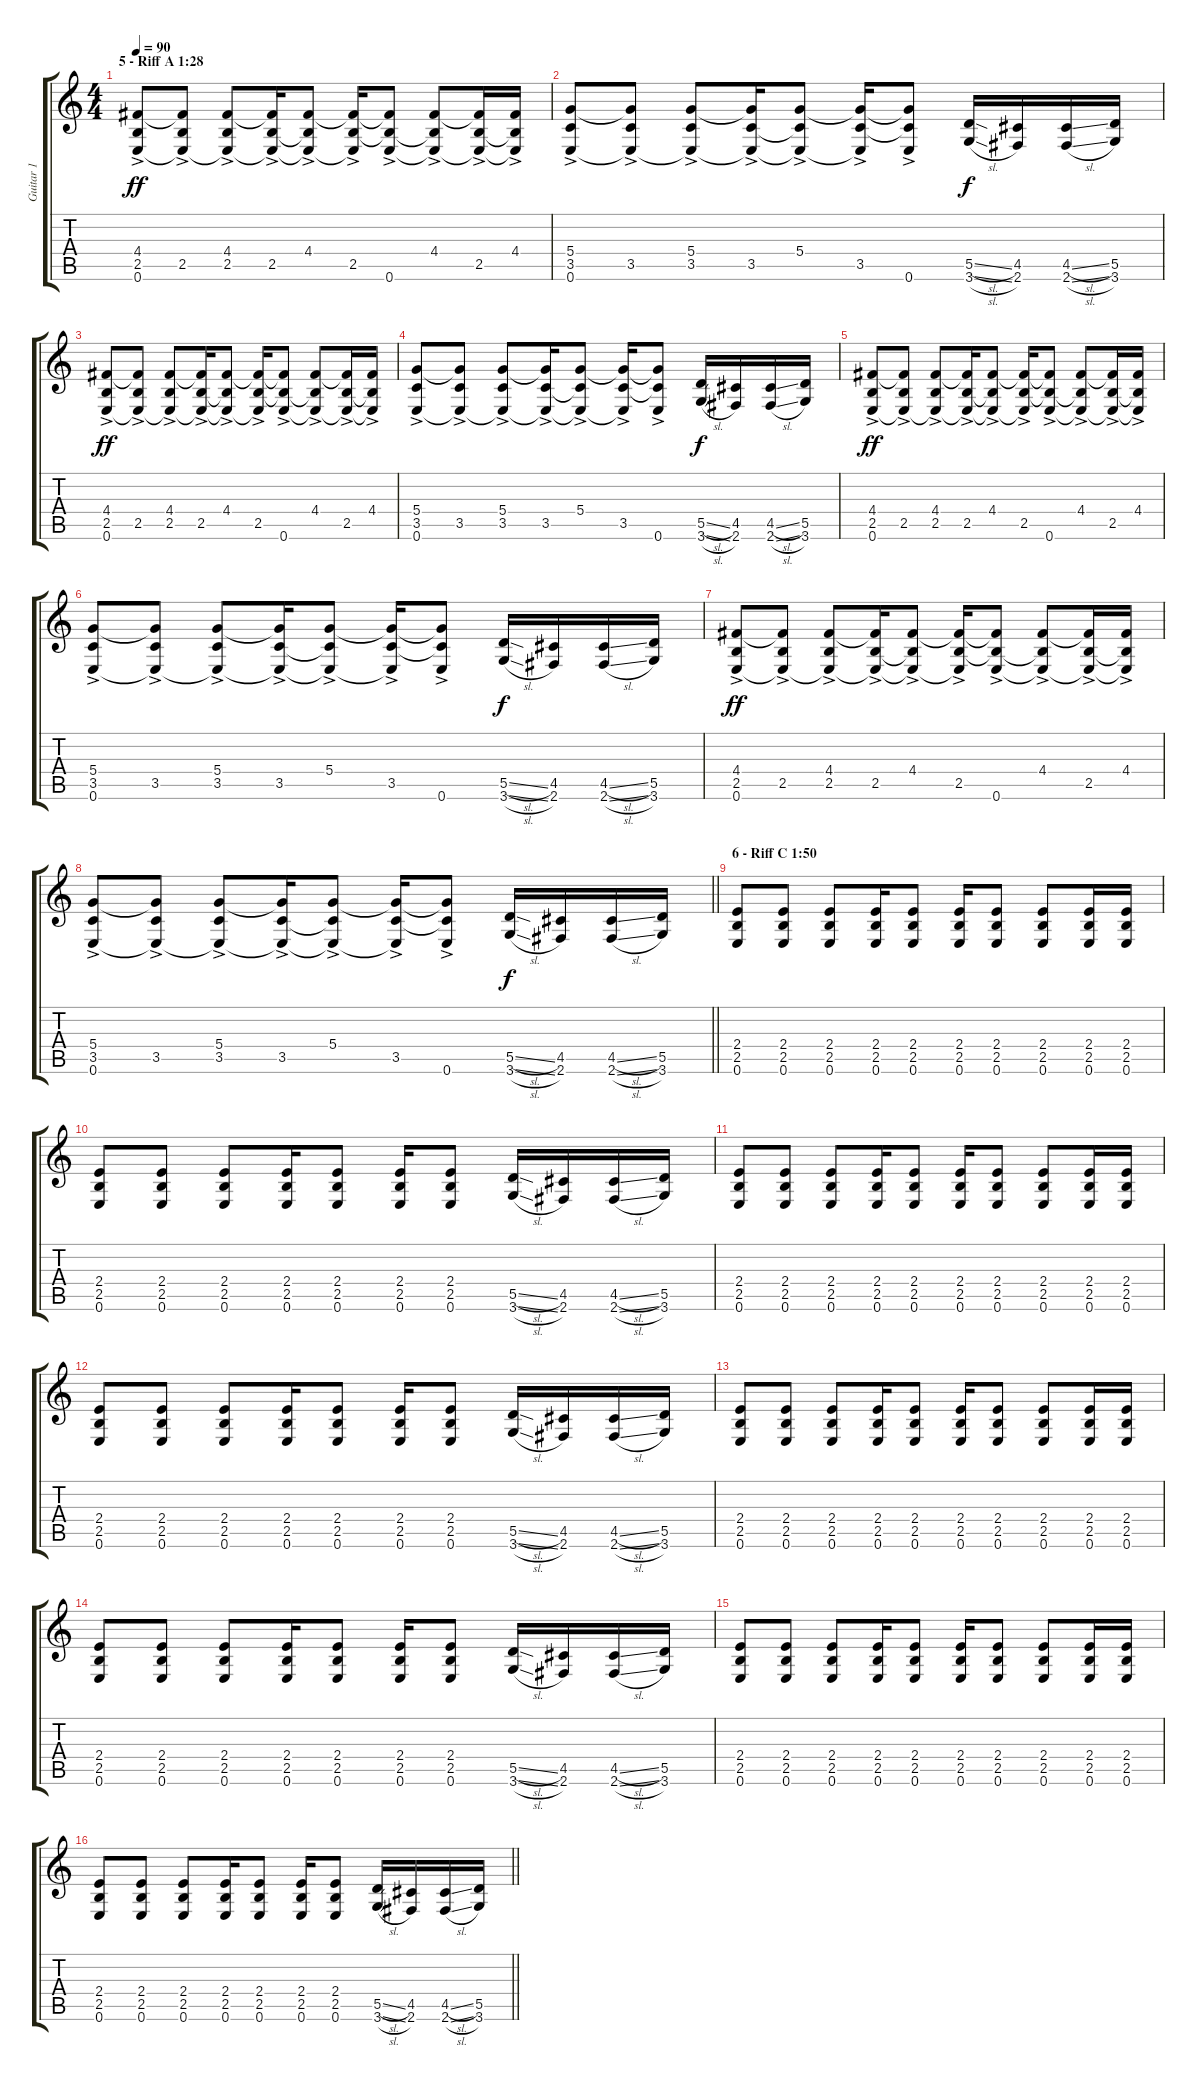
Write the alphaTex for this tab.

\track ("Guitar 1" "Guitar 1") {instrument distortionguitar}
\staff {score tabs}
\tuning (E4 B3 G3 D3 A2 E2) {hide}
\ts (4 4)
\section ("" "5 - Riff A 1:28")
\tempo 90
\clef g2
\ks c
(4.4 2.5 0.6{ac}).8{dy ff} (4.4{t} 2.5{ac} 0.6{t}).8 (4.4{ac} 2.5 0.6{t}).8 (4.4{t} 2.5{ac} 0.6{t}).16 (4.4{ac} 2.5{t} 0.6{t}).8 (4.4{t} 2.5{ac} 0.6{t}).16 (4.4{t} 2.5{t} 0.6{ac}).8 (4.4{ac} 2.5{t} 0.6{t}).8 (4.4{t} 2.5{ac} 0.6{t}).16 (4.4{ac} 2.5{t} 0.6{t}).16 |
(5.4 3.5 0.6{ac}).8 (5.4{t} 3.5{ac} 0.6{t}).8 (5.4{ac} 3.5 0.6{t}).8 (5.4{t} 3.5{ac} 0.6{t}).16 (5.4{ac} 3.5{t} 0.6{t}).8 (5.4{t} 3.5{ac} 0.6{t}).16 (5.4{t} 3.5{t} 0.6{ac}).8 (5.5{sl} 3.6{sl}).16{dy f} (4.5 2.6).16 (4.5{sl} 2.6{sl}).16 (5.5 3.6).16 |
(4.4 2.5 0.6{ac}).8{dy ff} (4.4{t} 2.5{ac} 0.6{t}).8 (4.4{ac} 2.5 0.6{t}).8 (4.4{t} 2.5{ac} 0.6{t}).16 (4.4{ac} 2.5{t} 0.6{t}).8 (4.4{t} 2.5{ac} 0.6{t}).16 (4.4{t} 2.5{t} 0.6{ac}).8 (4.4{ac} 2.5{t} 0.6{t}).8 (4.4{t} 2.5{ac} 0.6{t}).16 (4.4{ac} 2.5{t} 0.6{t}).16 |
(5.4 3.5 0.6{ac}).8 (5.4{t} 3.5{ac} 0.6{t}).8 (5.4{ac} 3.5 0.6{t}).8 (5.4{t} 3.5{ac} 0.6{t}).16 (5.4{ac} 3.5{t} 0.6{t}).8 (5.4{t} 3.5{ac} 0.6{t}).16 (5.4{t} 3.5{t} 0.6{ac}).8 (5.5{sl} 3.6{sl}).16{dy f} (4.5 2.6).16 (4.5{sl} 2.6{sl}).16 (5.5 3.6).16 |
(4.4 2.5 0.6{ac}).8{dy ff} (4.4{t} 2.5{ac} 0.6{t}).8 (4.4{ac} 2.5 0.6{t}).8 (4.4{t} 2.5{ac} 0.6{t}).16 (4.4{ac} 2.5{t} 0.6{t}).8 (4.4{t} 2.5{ac} 0.6{t}).16 (4.4{t} 2.5{t} 0.6{ac}).8 (4.4{ac} 2.5{t} 0.6{t}).8 (4.4{t} 2.5{ac} 0.6{t}).16 (4.4{ac} 2.5{t} 0.6{t}).16 |
(5.4 3.5 0.6{ac}).8 (5.4{t} 3.5{ac} 0.6{t}).8 (5.4{ac} 3.5 0.6{t}).8 (5.4{t} 3.5{ac} 0.6{t}).16 (5.4{ac} 3.5{t} 0.6{t}).8 (5.4{t} 3.5{ac} 0.6{t}).16 (5.4{t} 3.5{t} 0.6{ac}).8 (5.5{sl} 3.6{sl}).16{dy f} (4.5 2.6).16 (4.5{sl} 2.6{sl}).16 (5.5 3.6).16 |
(4.4 2.5 0.6{ac}).8{dy ff} (4.4{t} 2.5{ac} 0.6{t}).8 (4.4{ac} 2.5 0.6{t}).8 (4.4{t} 2.5{ac} 0.6{t}).16 (4.4{ac} 2.5{t} 0.6{t}).8 (4.4{t} 2.5{ac} 0.6{t}).16 (4.4{t} 2.5{t} 0.6{ac}).8 (4.4{ac} 2.5{t} 0.6{t}).8 (4.4{t} 2.5{ac} 0.6{t}).16 (4.4{ac} 2.5{t} 0.6{t}).16 |
\barLineRight lightlight
(5.4 3.5 0.6{ac}).8 (5.4{t} 3.5{ac} 0.6{t}).8 (5.4{ac} 3.5 0.6{t}).8 (5.4{t} 3.5{ac} 0.6{t}).16 (5.4{ac} 3.5{t} 0.6{t}).8 (5.4{t} 3.5{ac} 0.6{t}).16 (5.4{t} 3.5{t} 0.6{ac}).8 (5.5{sl} 3.6{sl}).16{dy f} (4.5 2.6).16 (4.5{sl} 2.6{sl}).16 (5.5 3.6).16 |
\section ("" "6 - Riff C 1:50")
(2.4 2.5 0.6).8 (2.4 2.5 0.6).8 (2.4 2.5 0.6).8 (2.4 2.5 0.6).16 (2.4 2.5 0.6).8 (2.4 2.5 0.6).16 (2.4 2.5 0.6).8 (2.4 2.5 0.6).8 (2.4 2.5 0.6).16 (2.4 2.5 0.6).16 |
(2.4 2.5 0.6).8 (2.4 2.5 0.6).8 (2.4 2.5 0.6).8 (2.4 2.5 0.6).16 (2.4 2.5 0.6).8 (2.4 2.5 0.6).16 (2.4 2.5 0.6).8 (5.5{sl} 3.6{sl}).16 (4.5 2.6).16 (4.5{sl} 2.6{sl}).16 (5.5 3.6).16 |
(2.4 2.5 0.6).8 (2.4 2.5 0.6).8 (2.4 2.5 0.6).8 (2.4 2.5 0.6).16 (2.4 2.5 0.6).8 (2.4 2.5 0.6).16 (2.4 2.5 0.6).8 (2.4 2.5 0.6).8 (2.4 2.5 0.6).16 (2.4 2.5 0.6).16 |
(2.4 2.5 0.6).8 (2.4 2.5 0.6).8 (2.4 2.5 0.6).8 (2.4 2.5 0.6).16 (2.4 2.5 0.6).8 (2.4 2.5 0.6).16 (2.4 2.5 0.6).8 (5.5{sl} 3.6{sl}).16 (4.5 2.6).16 (4.5{sl} 2.6{sl}).16 (5.5 3.6).16 |
(2.4 2.5 0.6).8 (2.4 2.5 0.6).8 (2.4 2.5 0.6).8 (2.4 2.5 0.6).16 (2.4 2.5 0.6).8 (2.4 2.5 0.6).16 (2.4 2.5 0.6).8 (2.4 2.5 0.6).8 (2.4 2.5 0.6).16 (2.4 2.5 0.6).16 |
(2.4 2.5 0.6).8 (2.4 2.5 0.6).8 (2.4 2.5 0.6).8 (2.4 2.5 0.6).16 (2.4 2.5 0.6).8 (2.4 2.5 0.6).16 (2.4 2.5 0.6).8 (5.5{sl} 3.6{sl}).16 (4.5 2.6).16 (4.5{sl} 2.6{sl}).16 (5.5 3.6).16 |
(2.4 2.5 0.6).8 (2.4 2.5 0.6).8 (2.4 2.5 0.6).8 (2.4 2.5 0.6).16 (2.4 2.5 0.6).8 (2.4 2.5 0.6).16 (2.4 2.5 0.6).8 (2.4 2.5 0.6).8 (2.4 2.5 0.6).16 (2.4 2.5 0.6).16 |
\barLineRight lightlight
(2.4 2.5 0.6).8 (2.4 2.5 0.6).8 (2.4 2.5 0.6).8 (2.4 2.5 0.6).16 (2.4 2.5 0.6).8 (2.4 2.5 0.6).16 (2.4 2.5 0.6).8 (5.5{sl} 3.6{sl}).16 (4.5 2.6).16 (4.5{sl} 2.6{sl}).16 (5.5 3.6).16
